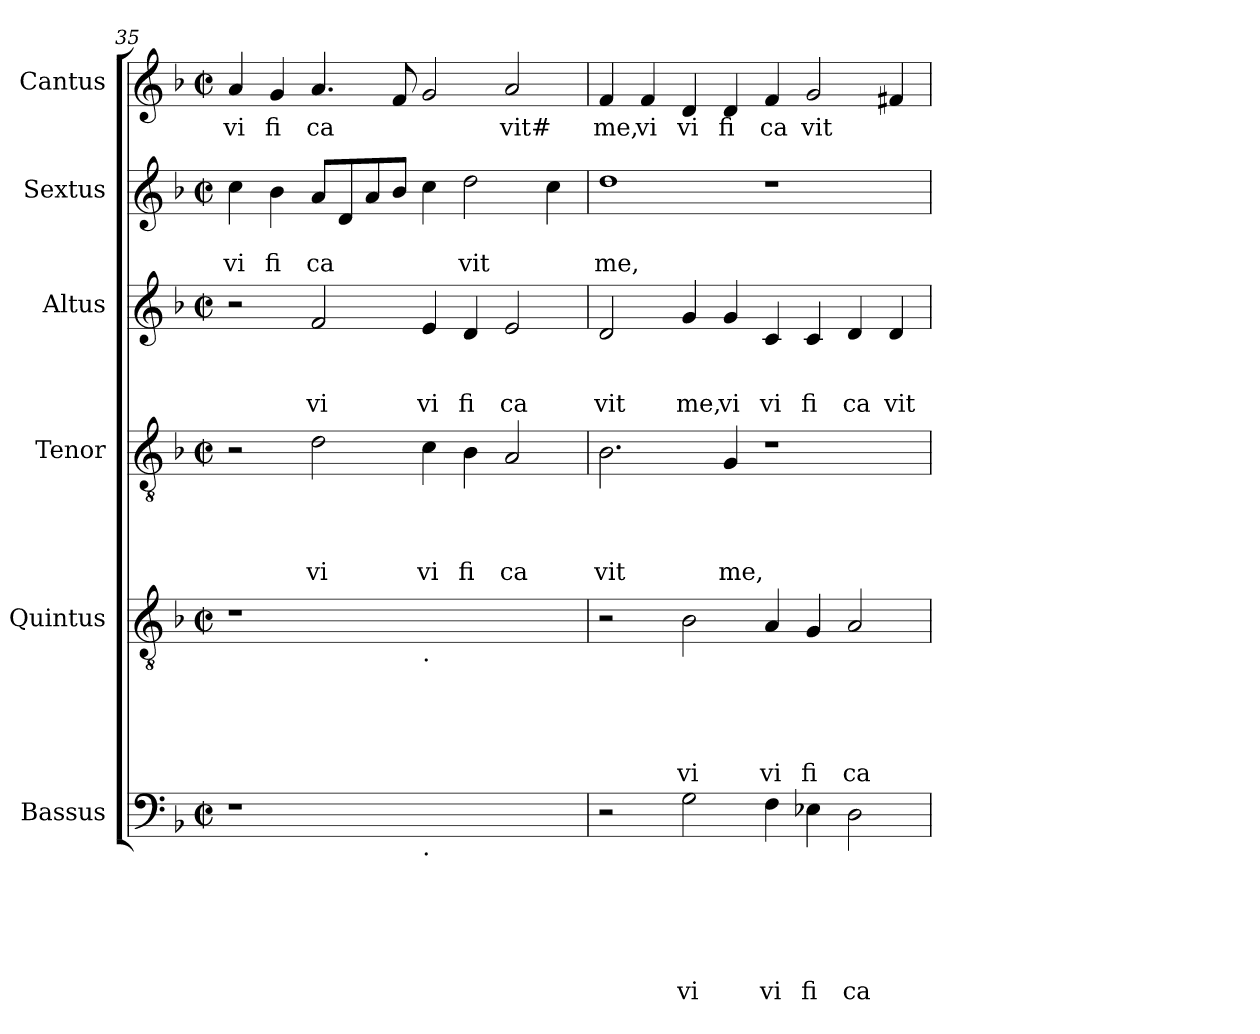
**kern	**text	**text	**text	**text	**text	**text	**kern	**text	**text	**text	**text	**text	**kern	**text	**text	**text	**text	**kern	**text	**text	**text	**kern	**text	**text	**kern	**text
*part6	*part6	*part6	*part6	*part6	*part6	*part6	*part5	*part5	*part5	*part5	*part5	*part5	*part4	*part4	*part4	*part4	*part4	*part3	*part3	*part3	*part3	*part2	*part2	*part2	*part1	*part1
*staff6	*staff6	*staff6	*staff6	*staff6	*staff6	*staff6	*staff5	*staff5	*staff5	*staff5	*staff5	*staff5	*staff4	*staff4	*staff4	*staff4	*staff4	*staff3	*staff3	*staff3	*staff3	*staff2	*staff2	*staff2	*staff1	*staff1
*I"Bassus	*	*	*	*	*	*	*I"Quintus	*	*	*	*	*	*I"Tenor	*	*	*	*	*I"Altus	*	*	*	*I"Sextus	*	*	*I"Cantus	*
!!LO:LB:g=z
*clefF4	*	*	*	*	*	*	*clefGv2	*	*	*	*	*	*clefGv2	*	*	*	*	*clefG2	*	*	*	*clefG2	*	*	*clefG2	*
*k[b-]	*	*	*	*	*	*	*k[b-]	*	*	*	*	*	*k[b-]	*	*	*	*	*k[b-]	*	*	*	*k[b-]	*	*	*k[b-]	*
*F:	*	*	*	*	*	*	*F:	*	*	*	*	*	*F:	*	*	*	*	*F:	*	*	*	*F:	*	*	*F:	*
*M2/2	*	*	*	*	*	*	*M2/2	*	*	*	*	*	*M2/2	*	*	*	*	*M2/2	*	*	*	*M2/2	*	*	*M2/2	*
*met(c|)	*	*	*	*	*	*	*met(c|)	*	*	*	*	*	*met(c|)	*	*	*	*	*met(c|)	*	*	*	*met(c|)	*	*	*met(c|)	*
=35	=35	=35	=35	=35	=35	=35	=35	=35	=35	=35	=35	=35	=35	=35	=35	=35	=35	=35	=35	=35	=35	=35	=35	=35	=35	=35
!	!	!	!	!	!	!	!	!	!	!	!	!	!	!	!	!	!	!	!	!	!	!	!	!LO:LY:b	!	!LO:LY:b
1r	.	.	.	.	.	.	1r	.	.	.	.	.	2r	.	.	.	.	2r	.	.	.	4cc\	.	-vi	4a/	vi
!	!	!	!	!	!	!	!	!	!	!	!	!	!	!	!	!	!	!	!	!	!	!	!	!LO:LY:b	!	!LO:LY:b
.	.	.	.	.	.	.	.	.	.	.	.	.	.	.	.	.	.	.	.	.	.	4b-\	.	fi	4g/	fi
!	!	!	!	!	!	!	!	!	!	!	!	!	!	!	!	!	!LO:LY:b	!	!	!	!LO:LY:b	!	!	!LO:LY:b	!	!LO:LY:b
.	.	.	.	.	.	.	.	.	.	.	.	.	2d\	.	.	.	vi	2f/	.	.	vi	8a/L	.	ca	4.a/	ca
.	.	.	.	.	.	.	.	.	.	.	.	.	.	.	.	.	.	.	.	.	.	8d/	.	.	.	.
.	.	.	.	.	.	.	.	.	.	.	.	.	.	.	.	.	.	.	.	.	.	8a/	.	.	.	.
.	.	.	.	.	.	.	.	.	.	.	.	.	.	.	.	.	.	.	.	.	.	8b-/J	.	.	8f/	.
!	!	!	!	!	!	!	!LO:TX:b:t=.	!	!	!	!	!	!	!	!	!	!	!	!	!	!	!	!	!	!	!
!LO:TX:b:t=.	!	!	!	!	!	!	!	!	!	!	!	!	!	!	!	!	!	!	!	!	!	!	!	!	!	!
!	!	!	!	!	!	!	!	!	!	!	!	!	!	!	!	!	!LO:LY:b	!	!	!	!LO:LY:b	!	!	!	!	!
1ryy	.	.	.	.	.	.	1ryy	.	.	.	.	.	4c\	.	.	.	vi	4e/	.	.	vi	4cc\	.	.	2g/	.
!	!	!	!	!	!	!	!	!	!	!	!	!	!	!	!	!	!LO:LY:b	!	!	!	!LO:LY:b	!	!	!LO:LY:b	!	!
.	.	.	.	.	.	.	.	.	.	.	.	.	4B-\	.	.	.	fi	4d/	.	.	fi	2dd\	.	vit	.	.
!	!	!	!	!	!	!	!	!	!	!	!	!	!	!	!	!	!LO:LY:b	!	!	!	!LO:LY:b	!	!	!	!	!LO:LY:b
.	.	.	.	.	.	.	.	.	.	.	.	.	2A/	.	.	.	ca	2e/	.	.	ca	.	.	.	2a/	vit#
.	.	.	.	.	.	.	.	.	.	.	.	.	.	.	.	.	.	.	.	.	.	4cc\	.	.	.	.
=36	=36	=36	=36	=36	=36	=36	=36	=36	=36	=36	=36	=36	=36	=36	=36	=36	=36	=36	=36	=36	=36	=36	=36	=36	=36	=36
!	!	!	!	!	!	!	!	!	!	!	!	!	!	!	!	!	!LO:LY:b	!	!	!	!LO:LY:b	!	!	!LO:LY:b	!	!LO:LY:b
2r	.	.	.	.	.	.	2r	.	.	.	.	.	2.B-\	.	.	.	vit	2d/	.	.	vit	1dd	.	me,	4f/	me,
!	!	!	!	!	!	!	!	!	!	!	!	!	!	!	!	!	!	!	!	!	!	!	!	!	!	!LO:LY:b
.	.	.	.	.	.	.	.	.	.	.	.	.	.	.	.	.	.	.	.	.	.	.	.	.	4f/	vi
!	!	!	!	!	!	!LO:LY:b	!	!	!	!	!	!LO:LY:b	!	!	!	!	!	!	!	!	!LO:LY:b	!	!	!	!	!LO:LY:b
2G\	.	.	.	.	.	vi	2B-\	.	.	.	.	vi	.	.	.	.	.	4g/	.	.	me,	.	.	.	4d/	vi
!	!	!	!	!	!	!	!	!	!	!	!	!	!	!	!	!	!LO:LY:b	!	!	!	!LO:LY:b	!	!	!	!	!LO:LY:b
.	.	.	.	.	.	.	.	.	.	.	.	.	4G/	.	.	.	me,	4g/	.	.	vi	.	.	.	4d/	fi
!	!	!	!	!	!	!LO:LY:b	!	!	!	!	!	!LO:LY:b	!	!	!	!	!	!	!	!	!LO:LY:b	!	!	!	!	!LO:LY:b
4F\	.	.	.	.	.	vi	4A/	.	.	.	.	vi	1r	.	.	.	.	4c/	.	.	vi	1r	.	.	4f/	ca
!	!	!	!	!	!	!LO:LY:b	!	!	!	!	!	!LO:LY:b	!	!	!	!	!	!	!	!	!LO:LY:b	!	!	!	!	!LO:LY:b
4E-X\	.	.	.	.	.	fi	4G/	.	.	.	.	fi	.	.	.	.	.	4c/	.	.	fi	.	.	.	2g/	vit
!	!	!	!	!	!	!LO:LY:b	!	!	!	!	!	!LO:LY:b	!	!	!	!	!	!	!	!	!LO:LY:b	!	!	!	!	!
2D\	.	.	.	.	.	ca	2A/	.	.	.	.	ca	.	.	.	.	.	4d/	.	.	ca	.	.	.	.	.
!	!	!	!	!	!	!	!	!	!	!	!	!	!	!	!	!	!	!	!	!	!LO:LY:b	!	!	!	!	!
.	.	.	.	.	.	.	.	.	.	.	.	.	.	.	.	.	.	4d/	.	.	vit	.	.	.	4f#X/	.
=	=	=	=	=	=	=	=	=	=	=	=	=	=	=	=	=	=	=	=	=	=	=	=	=	=	=
*-	*-	*-	*-	*-	*-	*-	*-	*-	*-	*-	*-	*-	*-	*-	*-	*-	*-	*-	*-	*-	*-	*-	*-	*-	*-	*-
